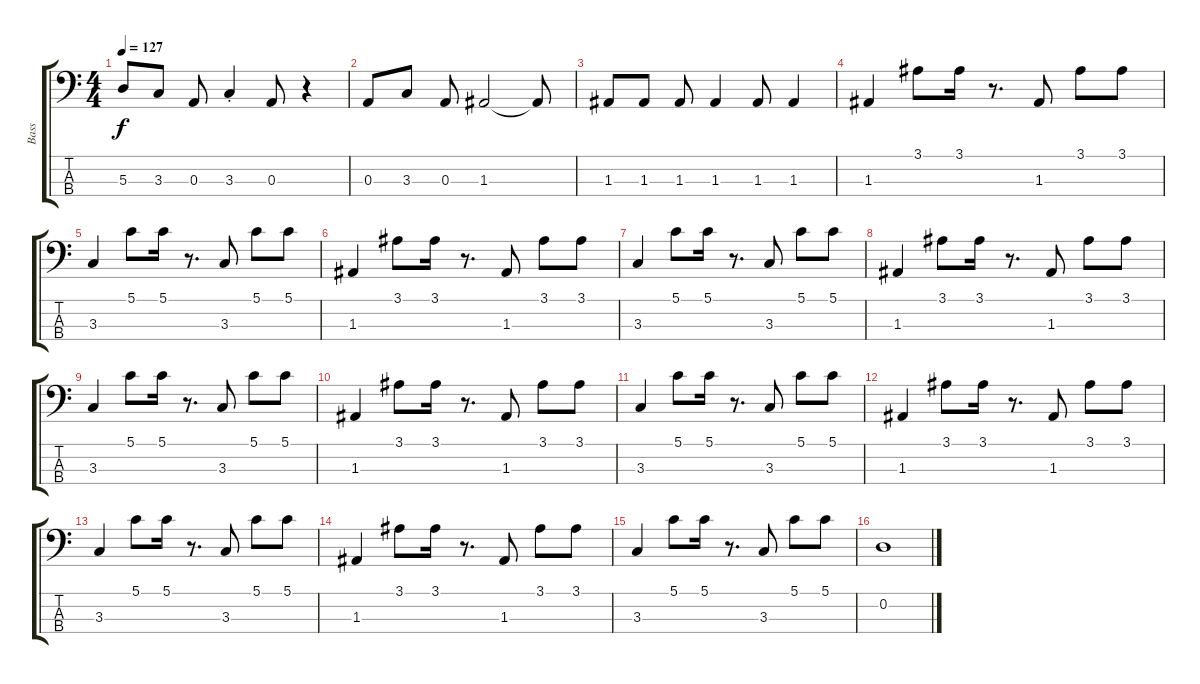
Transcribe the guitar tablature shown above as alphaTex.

\track ("Bass" "Bass") {instrument electricbassfinger}
\staff {score tabs}
\tuning (G2 D2 A1 E1) {hide}
\ts (4 4)
\tempo 127
\clef f4
\ks c
5.3.8{dy f} 3.3.8 0.3.8 3.3{st}.4 0.3.8 r.4 |
0.3.8 3.3.8 0.3.8 1.3.2 1.3{t}.8 |
1.3.8 1.3.8 1.3.8 1.3.4 1.3.8 1.3.4 |
1.3.4 3.1.8 3.1.16 r.8{d} 1.3.8 3.1.8 3.1.8 |
3.3.4 5.1.8 5.1.16 r.8{d} 3.3.8 5.1.8 5.1.8 |
1.3.4 3.1.8 3.1.16 r.8{d} 1.3.8 3.1.8 3.1.8 |
3.3.4 5.1.8 5.1.16 r.8{d} 3.3.8 5.1.8 5.1.8 |
1.3.4 3.1.8 3.1.16 r.8{d} 1.3.8 3.1.8 3.1.8 |
3.3.4 5.1.8 5.1.16 r.8{d} 3.3.8 5.1.8 5.1.8 |
1.3.4 3.1.8 3.1.16 r.8{d} 1.3.8 3.1.8 3.1.8 |
3.3.4 5.1.8 5.1.16 r.8{d} 3.3.8 5.1.8 5.1.8 |
1.3.4 3.1.8 3.1.16 r.8{d} 1.3.8 3.1.8 3.1.8 |
3.3.4 5.1.8 5.1.16 r.8{d} 3.3.8 5.1.8 5.1.8 |
1.3.4 3.1.8 3.1.16 r.8{d} 1.3.8 3.1.8 3.1.8 |
3.3.4 5.1.8 5.1.16 r.8{d} 3.3.8 5.1.8 5.1.8 |
0.2.1
